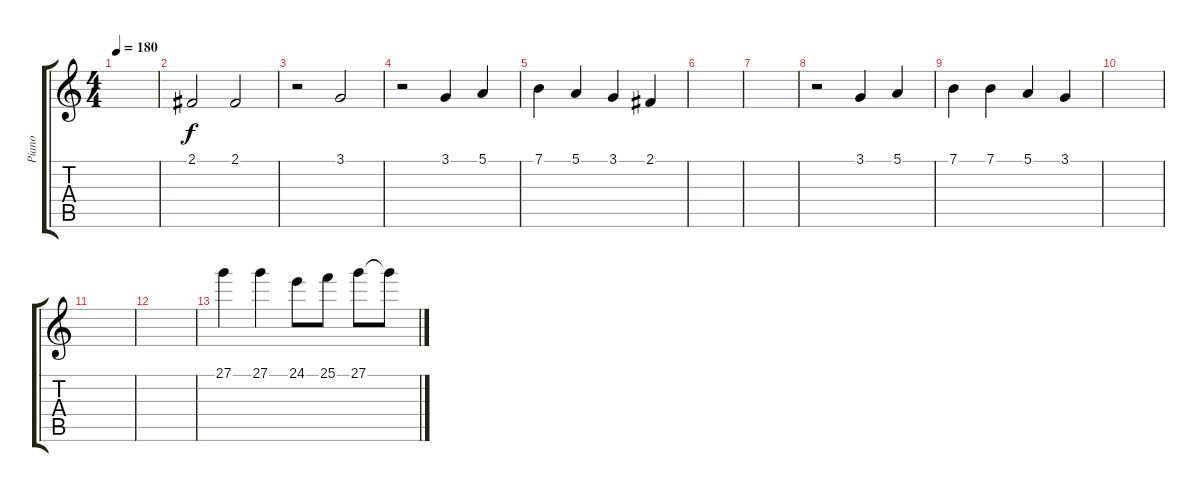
\track ("Piano" "Piano") {instrument acousticgrandpiano}
\staff {score tabs}
\tuning (E4 B3 G3 D3 A2 E2) {hide}
\ts (4 4)
\tempo 180
\clef g2
\ks c
|
2.1.2 2.1.2 |
r.2 3.1.2 |
r.2 3.1.4 5.1.4 |
7.1.4 5.1.4 3.1.4 2.1.4 |
|
|
r.2 3.1.4 5.1.4 |
7.1.4 7.1.4 5.1.4 3.1.4 |
|
|
|
27.1.4 27.1.4 24.1.8 25.1.8 27.1.8 27.1{t}.8
